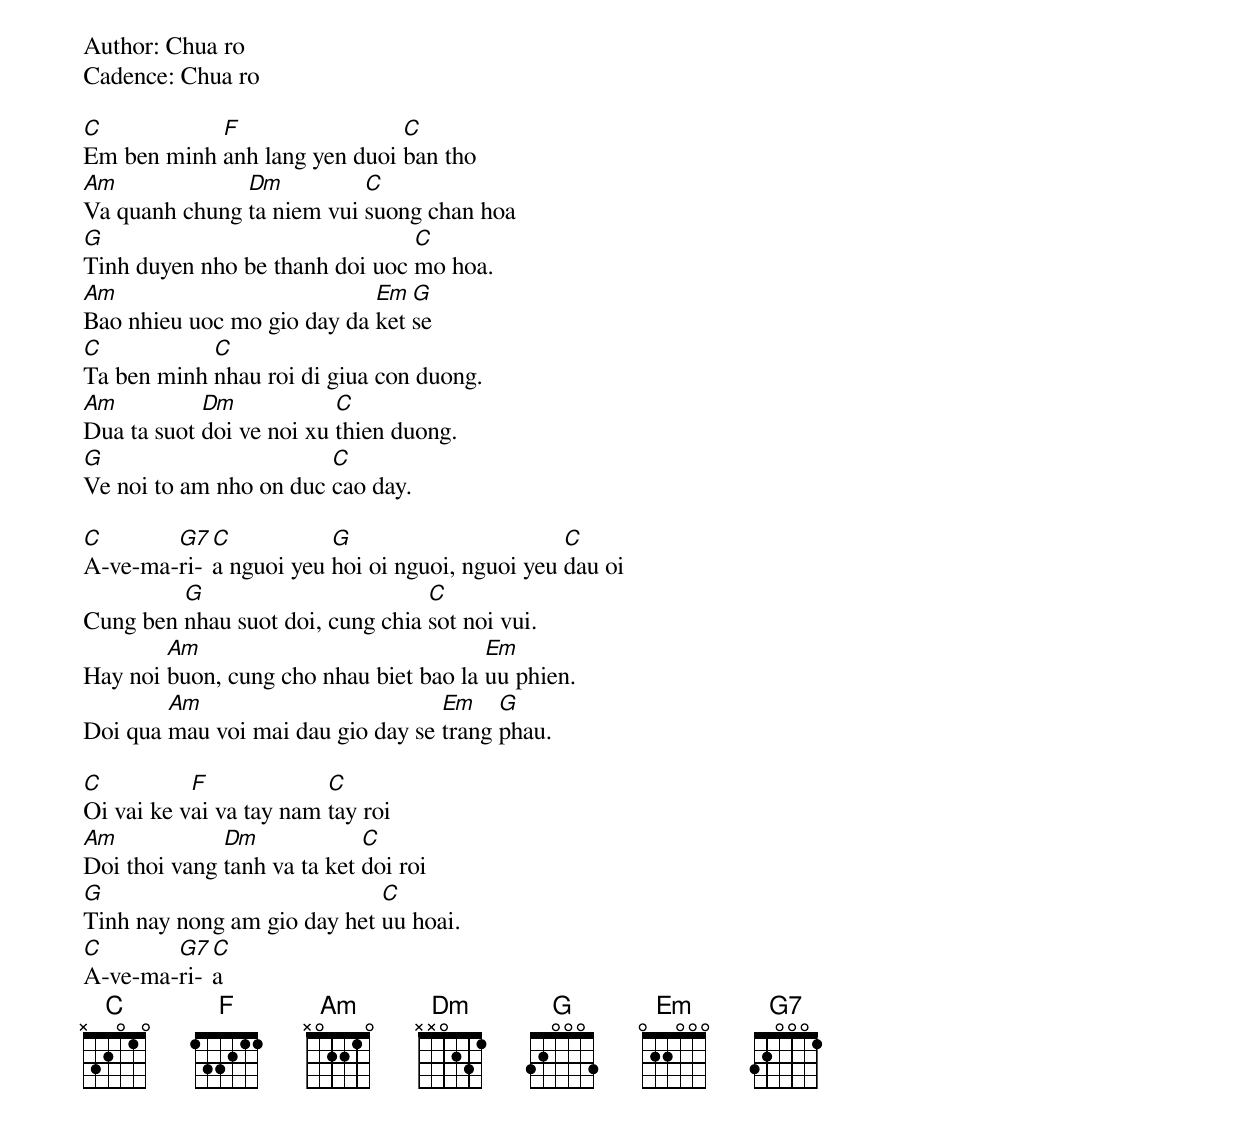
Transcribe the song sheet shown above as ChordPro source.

Author: Chua ro
Cadence: Chua ro

[C]Em ben minh [F]anh lang yen duoi [C]ban tho
[Am]Va quanh chung [Dm]ta niem vui [C]suong chan hoa
[G]Tinh duyen nho be thanh doi uoc [C]mo hoa.
[Am]Bao nhieu uoc mo gio day da [Em]ket [G]se
[C]Ta ben minh [C]nhau roi di giua con duong.
[Am]Dua ta suot [Dm]doi ve noi xu [C]thien duong.
[G]Ve noi to am nho on duc [C]cao day.

[C]A-ve-ma-[G7]ri-[C]a nguoi yeu [G]hoi oi nguoi, nguoi yeu [C]dau oi
Cung ben [G]nhau suot doi, cung chia [C]sot noi vui.
Hay noi [Am]buon, cung cho nhau biet bao la [Em]uu phien.
Doi qua [Am]mau voi mai dau gio day se [Em]trang [G]phau.

[C]Oi vai ke v[F]ai va tay nam [C]tay roi
[Am]Doi thoi vang [Dm]tanh va ta ket [C]doi roi
[G]Tinh nay nong am gio day het [C]uu hoai.
[C]A-ve-ma-[G7]ri-[C]a
